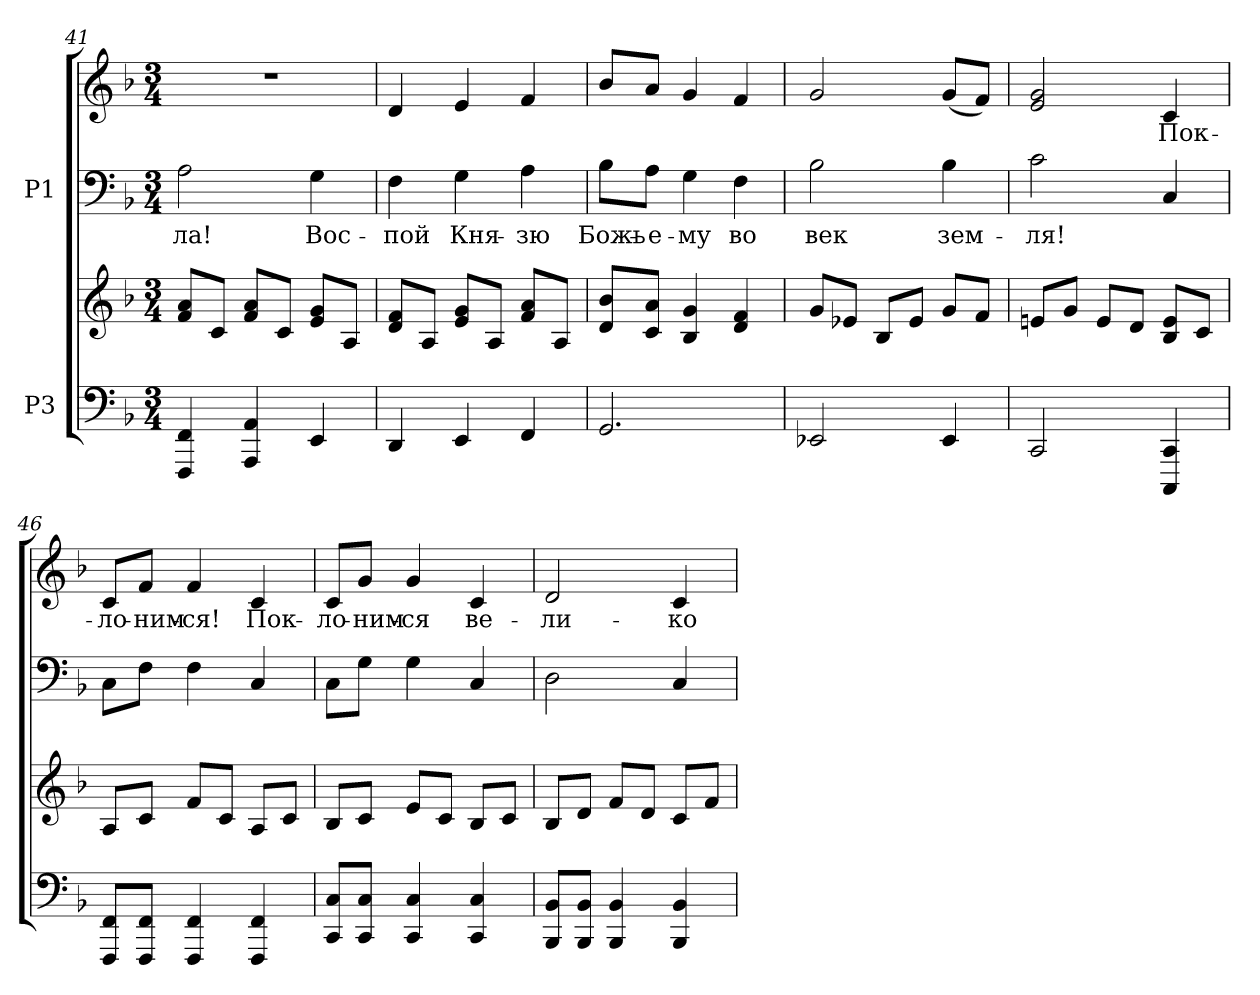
**kern	**kern	**kern	**text	**kern	**text
*part2	*part2	*part1	*part1	*part1	*part1
*staff4	*staff3	*staff2	*staff2	*staff1	*staff1
*I"P3	*	*I"P1	*	*	*
!!LO:PB:g=z
*clefF4	*clefG2	*clefF4	*	*clefG2	*
*k[b-]	*k[b-]	*k[b-]	*	*k[b-]	*
*F:	*F:	*F:	*	*F:	*
*M3/4	*M3/4	*M3/4	*	*M3/4	*
=41	=41	=41	=41	=41	=41
!	!	!	!LO:LY:a:color=#000000	!LO:N:vis=1	!
4FFFi/ 4FFi	8fi/ 8aiL	2Ai\	-ла!	2.r	.
.	8ci/J	.	.	.	.
4AAAi/ 4AAi	8fi/ 8aiL	.	.	.	.
.	8ci/J	.	.	.	.
!	!	!	!LO:LY:a:color=#000000	!	!
4EEi/	8ei/ 8giL	4Gi\	Вос-	.	.
.	8Ai/J	.	.	.	.
=42	=42	=42	=42	=42	=42
!	!	!	!LO:LY:a:color=#000000	!	!
4DDi/	8di/ 8fiL	4Fi\	-пой	4di/	.
.	8Ai/J	.	.	.	.
!	!	!	!LO:LY:a:color=#000000	!	!
4EEi/	8ei/ 8giL	4Gi\	Кня-	4ei/	.
.	8Ai/J	.	.	.	.
!	!	!	!LO:LY:a:color=#000000	!	!
4FFi/	8fi/ 8aiL	4Ai\	-зю	4fi/	.
.	8Ai/J	.	.	.	.
=43	=43	=43	=43	=43	=43
!	!	!	!LO:LY:a:color=#000000	!	!
2.GGi/	8di/ 8b-iL	8B-i\L	Божь-	8b-i/L	.
!	!	!	!LO:LY:a:color=#000000	!	!
.	8ci/ 8aiJ	8Ai\J	-е-	8ai/J	.
!	!	!	!LO:LY:a:color=#000000	!	!
.	4B-i/ 4gi	4Gi\	-му	4gi/	.
!	!	!	!LO:LY:a:color=#000000	!	!
.	4di/ 4fi	4Fi\	во	4fi/	.
=44	=44	=44	=44	=44	=44
!	!	!	!LO:LY:a:color=#000000	!	!
2EE-Xi/	8gi/L	2B-i\	век	2gi/	.
.	8e-Xi/J	.	.	.	.
.	8B-i/L	.	.	.	.
.	8e-i/J	.	.	.	.
!	!	!	!LO:LY:a:color=#000000	!	!
4EE-i/	8gi/L	4B-i\	зем-	(8gi/L	.
.	8fi/J	.	.	8fi/J)	.
=45	=45	=45	=45	=45	=45
!	!	!	!LO:LY:a:color=#000000	!	!
2CCi/	8eni/L	2ci\	-ля!	2ei/ 2gi	.
.	8gi/J	.	.	.	.
.	8ei/L	.	.	.	.
.	8di/J	.	.	.	.
!	!	!	!	!	!LO:LY:b:color=#000000
4CCCi/ 4CCi	8B-i/ 8eiL	4Ci/	.	4ci/	Пок-
.	8ci/J	.	.	.	.
!!LO:LB:g=z
=46	=46	=46	=46	=46	=46
!	!	!	!	!	!LO:LY:b:color=#000000
8FFFi/ 8FFiL	8Ai/L	8Ci\L	.	8ci/L	-ло-
!	!	!	!	!	!LO:LY:b:color=#000000
8FFFi/ 8FFiJ	8ci/J	8Fi\J	.	8fi/J	-ним-
!	!	!	!	!	!LO:LY:b:color=#000000
4FFFi/ 4FFi	8fi/L	4Fi\	.	4fi/	-ся!
.	8ci/J	.	.	.	.
!	!	!	!	!	!LO:LY:b:color=#000000
4FFFi/ 4FFi	8Ai/L	4Ci/	.	4ci/	Пок-
.	8ci/J	.	.	.	.
=47	=47	=47	=47	=47	=47
!	!	!	!	!	!LO:LY:b:color=#000000
8CCi/ 8CiL	8B-i/L	8Ci\L	.	8ci/L	-ло-
!	!	!	!	!	!LO:LY:b:color=#000000
8CCi/ 8CiJ	8ci/J	8Gi\J	.	8gi/J	-ним-
!	!	!	!	!	!LO:LY:b:color=#000000
4CCi/ 4Ci	8ei/L	4Gi\	.	4gi/	-ся
.	8ci/J	.	.	.	.
!	!	!	!	!	!LO:LY:b:color=#000000
4CCi/ 4Ci	8B-i/L	4Ci/	.	4ci/	ве-
.	8ci/J	.	.	.	.
=48	=48	=48	=48	=48	=48
!	!	!	!	!	!LO:LY:b:color=#000000
8BBB-i/ 8BB-iL	8B-i/L	2Di\	.	2di/	-ли-
8BBB-i/ 8BB-iJ	8di/J	.	.	.	.
4BBB-i/ 4BB-i	8fi/L	.	.	.	.
.	8di/J	.	.	.	.
!	!	!	!	!	!LO:LY:b:color=#000000
4BBB-i/ 4BB-i	8ci/L	4Ci/	.	4ci/	-ко-
.	8fi/J	.	.	.	.
=	=	=	=	=	=
*-	*-	*-	*-	*-	*-
